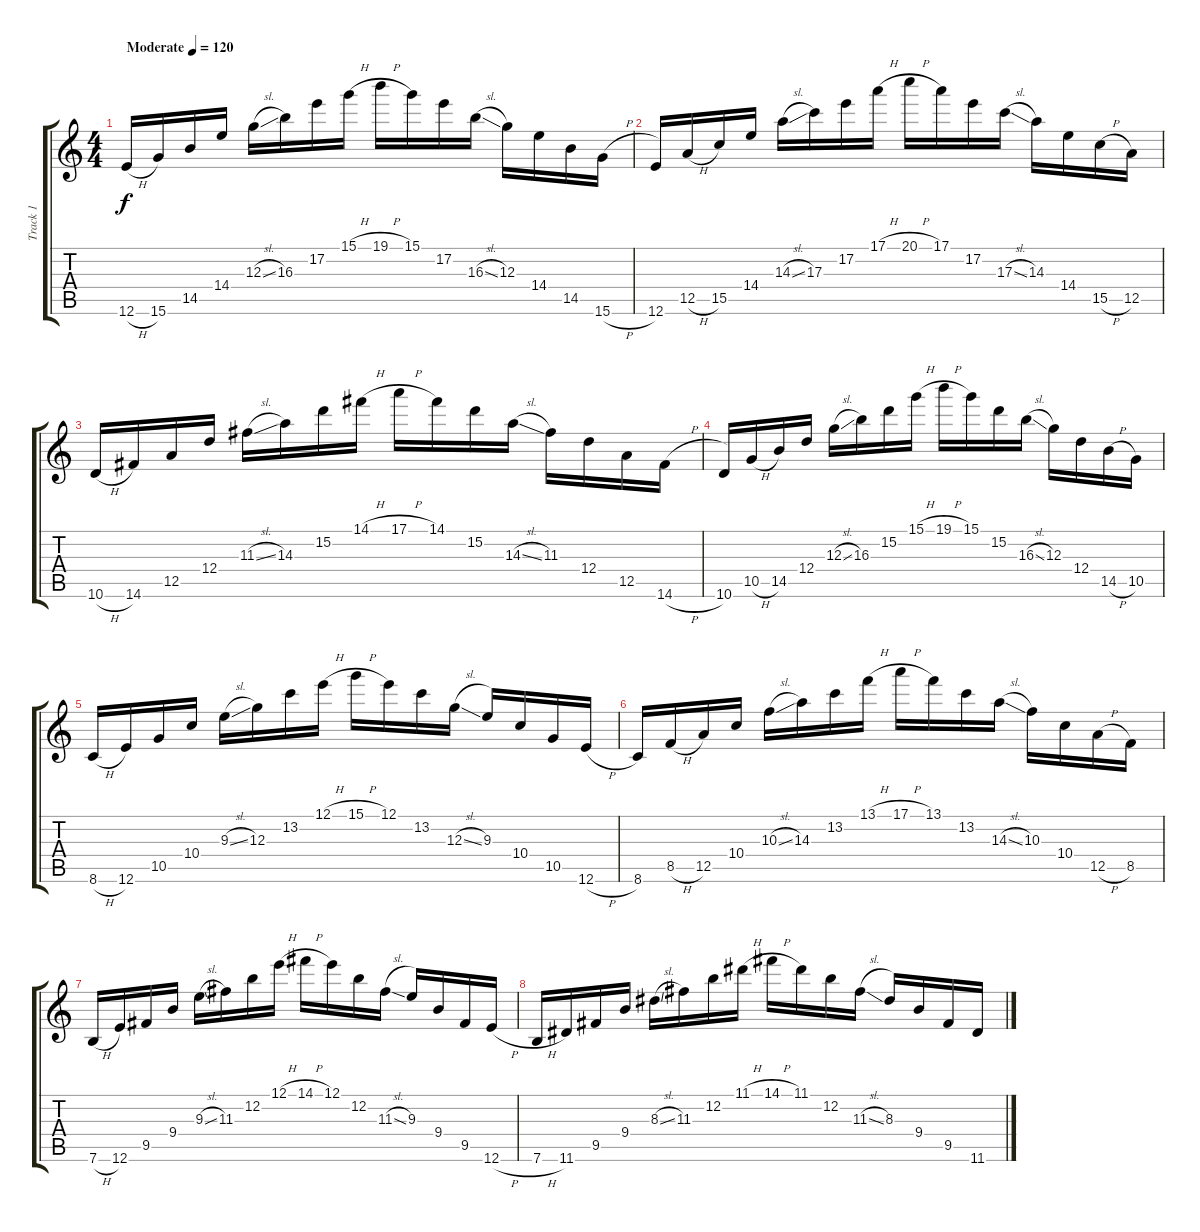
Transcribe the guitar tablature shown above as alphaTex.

\track ("Track 1" "Track 1") {instrument acousticguitarsteel}
\staff {score tabs}
\tuning (E4 B3 G3 D3 A2 E2) {hide}
\ts (4 4)
\tempo (120 "Moderate")
\clef g2
\ks c
12.6{h}.16{dy f instrument acousticguitarsteel} 15.6.16 14.5.16 14.4.16 12.3{sl}.16 16.3.16 17.2.16 15.1{h}.16 19.1{h}.16 15.1.16 17.2.16 16.3{sl}.16 12.3.16 14.4.16 14.5.16 15.6{h}.16 |
12.6.16 12.5{h}.16 15.5.16 14.4.16 14.3{sl}.16 17.3.16 17.2.16 17.1{h}.16 20.1{h}.16 17.1.16 17.2.16 17.3{sl}.16 14.3.16 14.4.16 15.5{h}.16 12.5.16 |
10.6{h}.16 14.6.16 12.5.16 12.4.16 11.3{sl}.16 14.3.16 15.2.16 14.1{h}.16 17.1{h}.16 14.1.16 15.2.16 14.3{sl}.16 11.3.16 12.4.16 12.5.16 14.6{h}.16 |
10.6.16 10.5{h}.16 14.5.16 12.4.16 12.3{sl}.16 16.3.16 15.2.16 15.1{h}.16 19.1{h}.16 15.1.16 15.2.16 16.3{sl}.16 12.3.16 12.4.16 14.5{h}.16 10.5.16 |
8.6{h}.16 12.6.16 10.5.16 10.4.16 9.3{sl}.16 12.3.16 13.2.16 12.1{h}.16 15.1{h}.16 12.1.16 13.2.16 12.3{sl}.16 9.3.16 10.4.16 10.5.16 12.6{h}.16 |
8.6.16 8.5{h}.16 12.5.16 10.4.16 10.3{sl}.16 14.3.16 13.2.16 13.1{h}.16 17.1{h}.16 13.1.16 13.2.16 14.3{sl}.16 10.3.16 10.4.16 12.5{h}.16 8.5.16 |
7.6{h}.16 12.6.16 9.5.16 9.4.16 9.3{sl}.16 11.3.16 12.2.16 12.1{h}.16 14.1{h}.16 12.1.16 12.2.16 11.3{sl}.16 9.3.16 9.4.16 9.5.16 12.6{h}.16 |
7.6{h}.16 11.6.16 9.5.16 9.4.16 8.3{sl}.16 11.3.16 12.2.16 11.1{h}.16 14.1{h}.16 11.1.16 12.2.16 11.3{sl}.16 8.3.16 9.4.16 9.5.16 11.6.16
